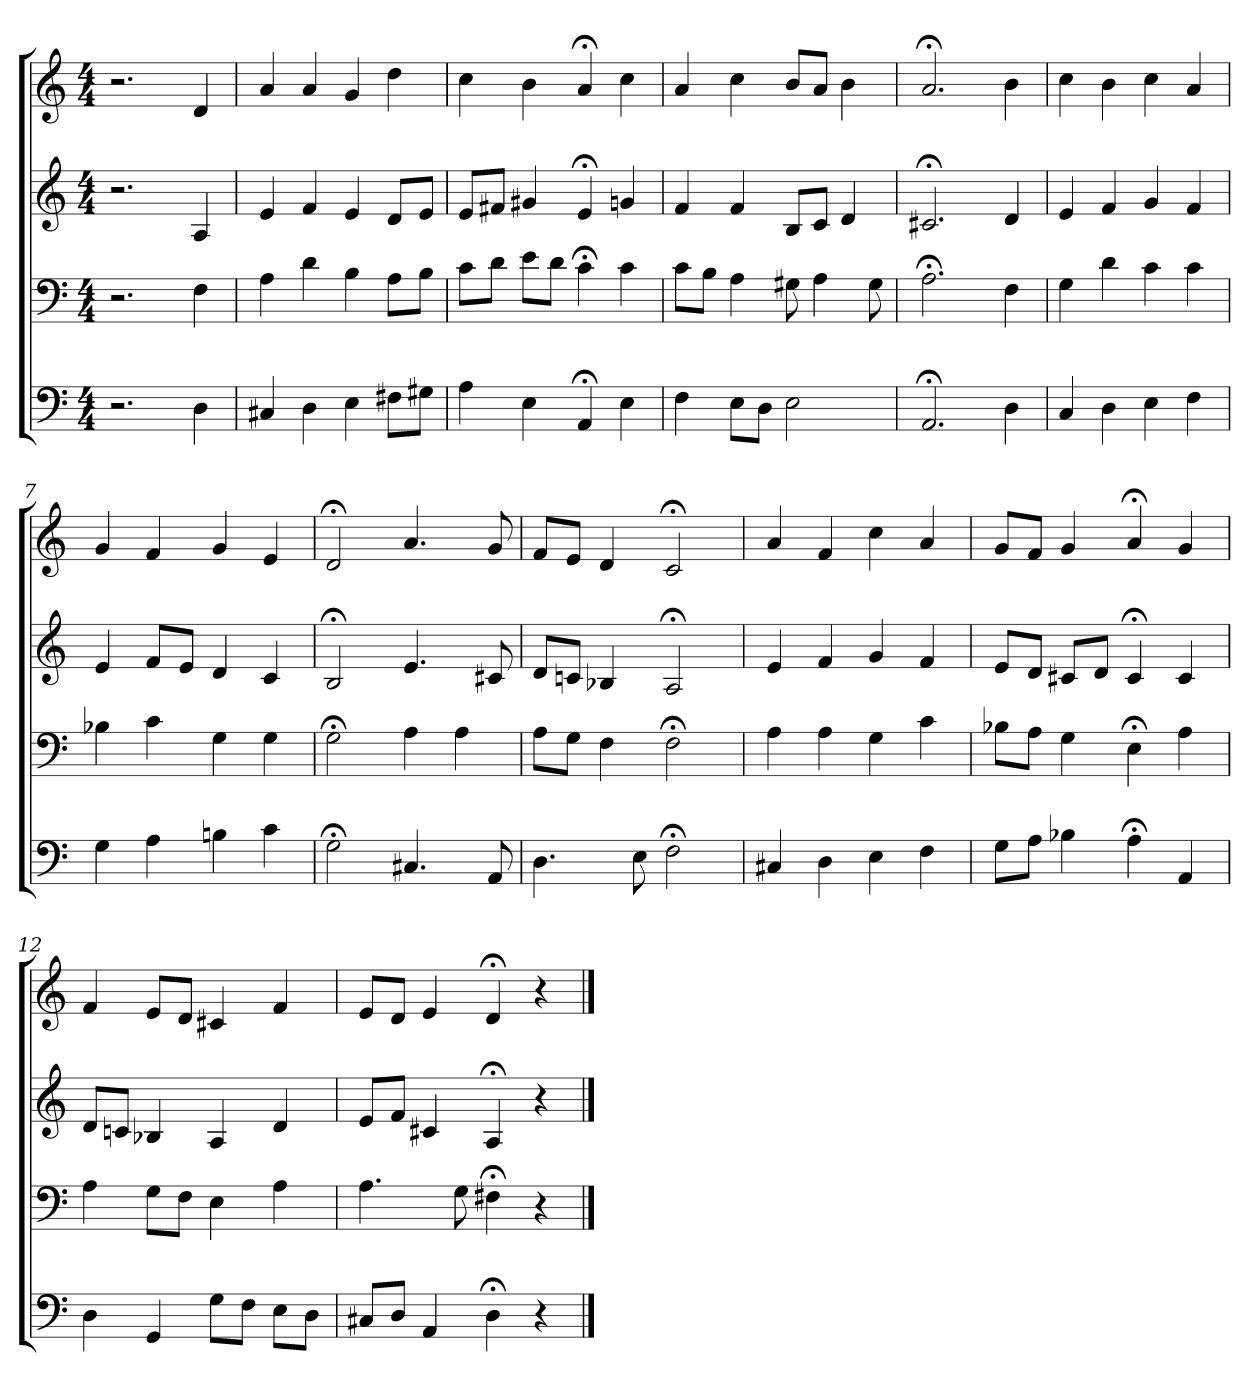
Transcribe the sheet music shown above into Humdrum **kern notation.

**kern	**kern	**kern	**kern
*part4	*part3	*part2	*part1
*staff4	*staff3	*staff2	*staff1
*clefF4	*clefF4	*clefG2	*clefG2
*M4/4	*M4/4	*M4/4	*M4/4
=1	=1	=1	=1
2.r	2.r	2.r	2.r
4D	4F	4A	4d
=2	=2	=2	=2
4C#X	4A	4e	4a
4D	4d	4f	4a
4E	4B	4e	4g
8F#X\L	8A\L	8d/L	4dd
8G#X\J	8B\J	8e/J	.
=3	=3	=3	=3
4A	8c\L	8e/L	4cc
.	8d\J	8f#X/J	.
4E	8e\L	4g#X	4b
.	8d\J	.	.
4AA;<	4c;<	4e;<	4a;<
4E	4c	4gn	4cc
=4	=4	=4	=4
4F	8c\L	4f	4a
.	8B\J	.	.
8E\L	4A	4f	4cc
8D\J	.	.	.
2E	8G#X	8B/L	8b/L
.	4A	8c/J	8a/J
.	.	4d	4b
.	8G#	.	.
=5	=5	=5	=5
2.AA;<	2.A;<	2.c#X;<	2.a;<
4D	4F	4d	4b
=6	=6	=6	=6
4C	4G	4e	4cc
4D	4d	4f	4b
4E	4c	4g	4cc
4F	4c	4f	4a
=7	=7	=7	=7
4G	4B-X	4e	4g
4A	4c	8f/L	4f
.	.	8e/J	.
4Bn	4G	4d	4g
4c	4G	4c	4e
=8	=8	=8	=8
2G;<	2G;<	2B;<	2d;<
4.C#X	4A	4.e	4.a
.	4A	.	.
8AA	.	8c#X	8g
=9	=9	=9	=9
4.D	8A\L	8d/L	8f/L
.	8G\J	8cn/J	8e/J
.	4F	4B-X	4d
8E	.	.	.
2F;<	2F;<	2A;<	2c;<
=10	=10	=10	=10
4C#X	4A	4e	4a
4D	4A	4f	4f
4E	4G	4g	4cc
4F	4c	4f	4a
=11	=11	=11	=11
8G\L	8B-X\L	8e/L	8g/L
8A\J	8A\J	8d/J	8f/J
4B-X	4G	8c#X/L	4g
.	.	8d/J	.
4A;<	4E;<	4c#;<	4a;<
4AA	4A	4c#	4g
=12	=12	=12	=12
4D	4A	8d/L	4f
.	.	8cn/J	.
4GG	8G\L	4B-X	8e/L
.	8F\J	.	8d/J
8G\L	4E	4A	4c#X
8F\J	.	.	.
8E\L	4A	4d	4f
8D\J	.	.	.
=13	=13	=13	=13
8C#X/L	4.A	8e/L	8e/L
8D/J	.	8f/J	8d/J
4AA	.	4c#X	4e
.	8G	.	.
4D;<	4F#X;<	4A;<	4d;<
4r	4r	4r	4r
==	==	==	==
*-	*-	*-	*-
